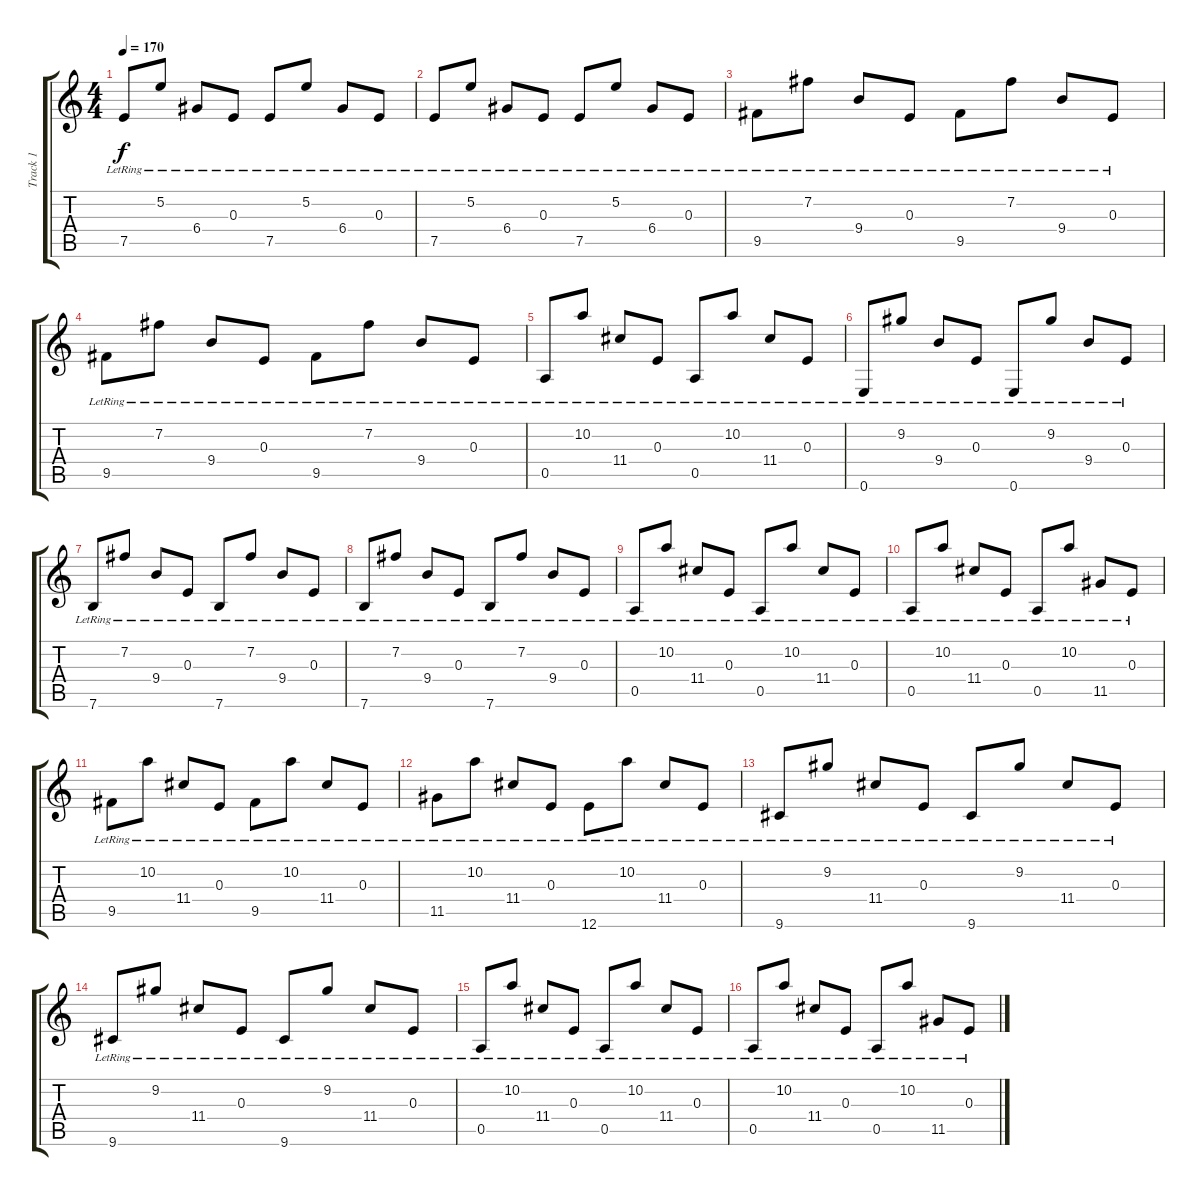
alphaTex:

\track ("Track 1" "Track 1") {instrument acousticguitarsteel}
\staff {score tabs}
\tuning (E4 B3 E3 D3 A2 E2) {hide}
\ts (4 4)
\tempo 170
\clef g2
\ks c
7.5{lr}.8{dy f} 5.2{lr}.8 6.4{lr}.8 0.3{lr}.8 7.5{lr}.8 5.2{lr}.8 6.4{lr}.8 0.3{lr}.8 |
7.5{lr}.8 5.2{lr}.8 6.4{lr}.8 0.3{lr}.8 7.5{lr}.8 5.2{lr}.8 6.4{lr}.8 0.3{lr}.8 |
9.5{lr}.8 7.2{lr}.8 9.4{lr}.8 0.3{lr}.8 9.5{lr}.8 7.2{lr}.8 9.4{lr}.8 0.3{lr}.8 |
9.5{lr}.8 7.2{lr}.8 9.4{lr}.8 0.3{lr}.8 9.5{lr}.8 7.2{lr}.8 9.4{lr}.8 0.3{lr}.8 |
0.5{lr}.8 10.2{lr}.8 11.4{lr}.8 0.3{lr}.8 0.5{lr}.8 10.2{lr}.8 11.4{lr}.8 0.3{lr}.8 |
0.6{lr}.8 9.2{lr}.8 9.4{lr}.8 0.3{lr}.8 0.6{lr}.8 9.2{lr}.8 9.4{lr}.8 0.3{lr}.8 |
7.6{lr}.8 7.2{lr}.8 9.4{lr}.8 0.3{lr}.8 7.6{lr}.8 7.2{lr}.8 9.4{lr}.8 0.3{lr}.8 |
7.6{lr}.8 7.2{lr}.8 9.4{lr}.8 0.3{lr}.8 7.6{lr}.8 7.2{lr}.8 9.4{lr}.8 0.3{lr}.8 |
0.5{lr}.8 10.2{lr}.8 11.4{lr}.8 0.3{lr}.8 0.5{lr}.8 10.2{lr}.8 11.4{lr}.8 0.3{lr}.8 |
0.5{lr}.8 10.2{lr}.8 11.4{lr}.8 0.3{lr}.8 0.5{lr}.8 10.2{lr}.8 11.5{lr}.8 0.3{lr}.8 |
9.5{lr}.8 10.2{lr}.8 11.4{lr}.8 0.3{lr}.8 9.5{lr}.8 10.2{lr}.8 11.4{lr}.8 0.3{lr}.8 |
11.5{lr}.8 10.2{lr}.8 11.4{lr}.8 0.3{lr}.8 12.6{lr}.8 10.2{lr}.8 11.4{lr}.8 0.3{lr}.8 |
9.6{lr}.8 9.2{lr}.8 11.4{lr}.8 0.3{lr}.8 9.6{lr}.8 9.2{lr}.8 11.4{lr}.8 0.3{lr}.8 |
9.6{lr}.8 9.2{lr}.8 11.4{lr}.8 0.3{lr}.8 9.6{lr}.8 9.2{lr}.8 11.4{lr}.8 0.3{lr}.8 |
0.5{lr}.8 10.2{lr}.8 11.4{lr}.8 0.3{lr}.8 0.5{lr}.8 10.2{lr}.8 11.4{lr}.8 0.3{lr}.8 |
0.5{lr}.8 10.2{lr}.8 11.4{lr}.8 0.3{lr}.8 0.5{lr}.8 10.2{lr}.8 11.5{lr}.8 0.3{lr}.8
